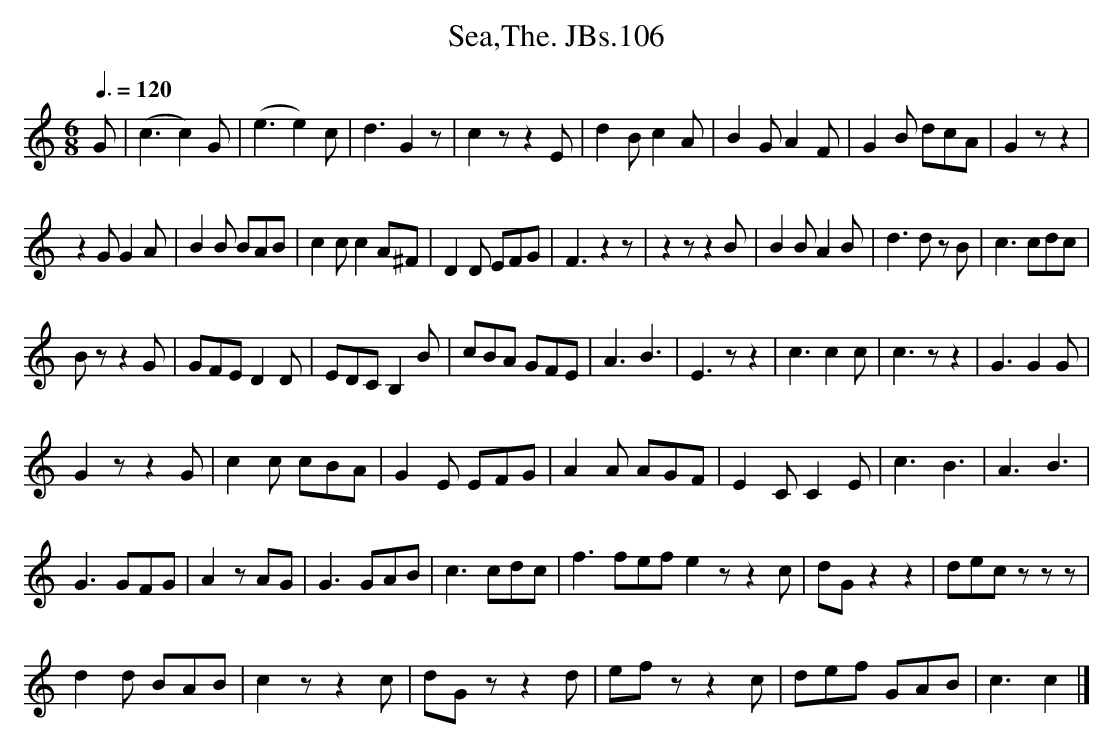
X:1
T:Sea,The. JBs.106
L:1/8
M:6/8
Q:3/8=120
K:C
G|(c3c2)G|(e3e2)c|d3G2z|c2zz2E|d2Bc2A|B2GA2F|G2B dcA|G2zz2|!
z2GG2A|B2B BAB|c2cc2A^F|D2D EFG|F3z2z|z2zz2B|B2BA2B|d3d zB|c3cdc|!
Bzz2G|GFE D2D|EDCB,2B|cBA GFE|A3B3|E3zz2|c3c2c|c3zz2|G3G2G|!
G2zz2G|c2c cBA|G2E EFG|A2A AGF|E2CC2E|c3B3|A3B3|!
G3GFG|A2zAG|G3GAB|c3cdc|f3fefe2zz2c|dGz2z2|deczzz|!
d2d BAB|c2zz2c|dGzz2d|efzz2c|def GAB|c3c2|]
